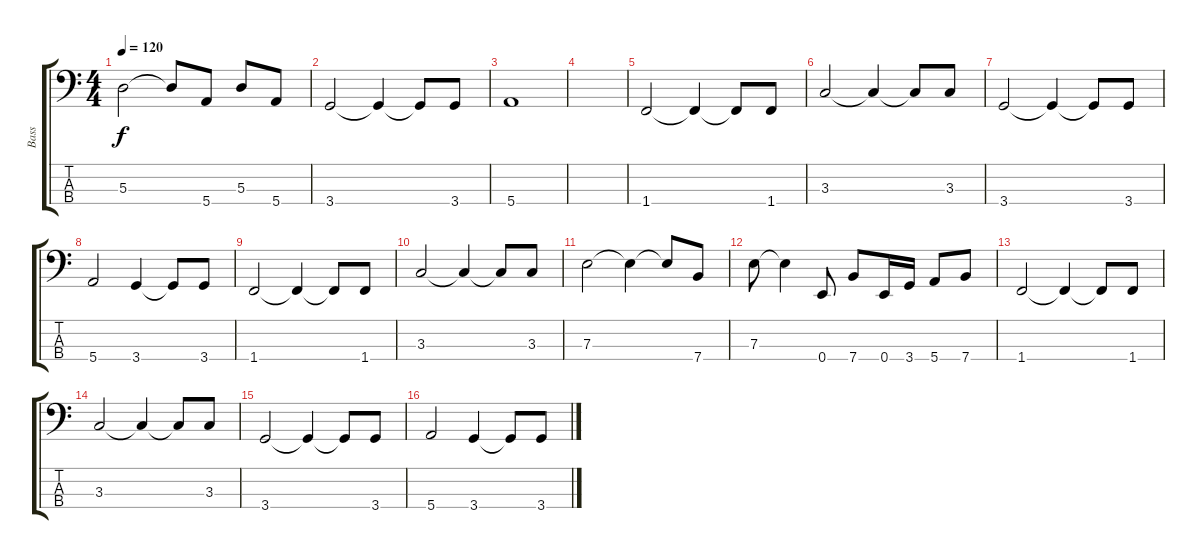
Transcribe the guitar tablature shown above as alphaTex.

\track ("Bass" "Bass") {instrument electricbassfinger}
\staff {score tabs}
\tuning (G2 D2 A1 E1) {hide}
\ts (4 4)
\tempo 120
\clef f4
\ks c
5.3.2{dy f} 5.3{t}.8 5.4.8 5.3.8 5.4.8 |
3.4.2 3.4{t}.4 3.4{t}.8 3.4.8 |
5.4.1 |
|
1.4.2 1.4{t}.4 1.4{t}.8 1.4.8 |
3.3.2 3.3{t}.4 3.3{t}.8 3.3.8 |
3.4.2 3.4{t}.4 3.4{t}.8 3.4.8 |
5.4.2 3.4.4 3.4{t}.8 3.4.8 |
1.4.2 1.4{t}.4 1.4{t}.8 1.4.8 |
3.3.2 3.3{t}.4 3.3{t}.8 3.3.8 |
7.3.2 7.3{t}.4 7.3{t}.8 7.4.8 |
7.3.8 7.3{t}.4 0.4.8 7.4.8 0.4.16 3.4.16 5.4.8 7.4.8 |
1.4.2 1.4{t}.4 1.4{t}.8 1.4.8 |
3.3.2 3.3{t}.4 3.3{t}.8 3.3.8 |
3.4.2 3.4{t}.4 3.4{t}.8 3.4.8 |
5.4.2 3.4.4 3.4{t}.8 3.4.8
